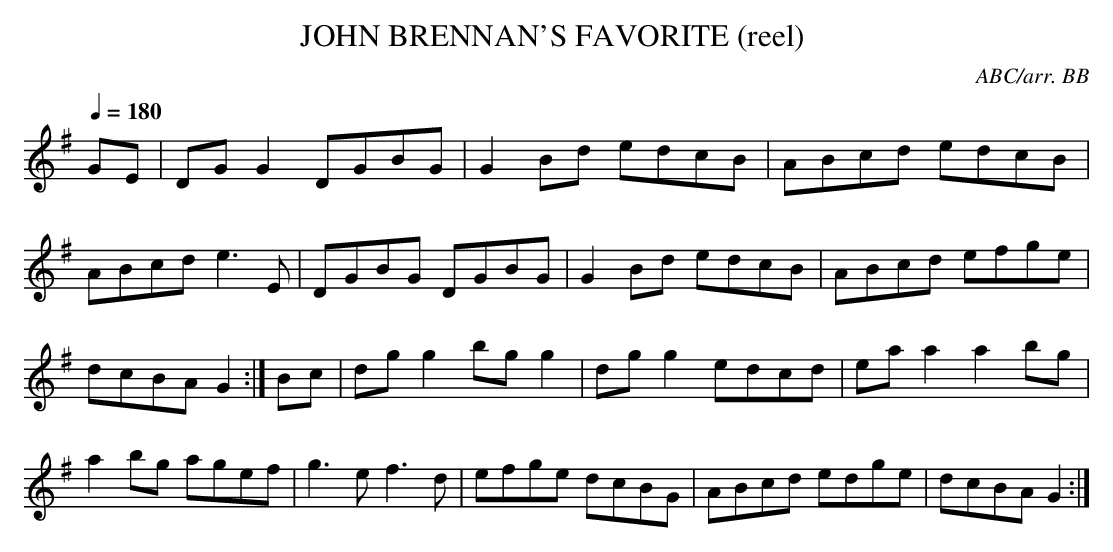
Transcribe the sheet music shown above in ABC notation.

X:1
T:JOHN BRENNAN'S FAVORITE (reel) \
C:ABC/arr. BB\
M:4/4\
L:1/8\
Q:1/4=180\
K:G\
GE|DGG2 DGBG|G2Bd edcB|ABcd edcB|ABcd e3E|\
DGBG DGBG|G2 Bd edcB|ABcd efge|dcBA G2 :|\
Bc|dg g2 bg g2|dg g2 edcd|ea a2 a2 bg|a2 bg agef|\
g3 e f3 d|efge dcBG|ABcd edge|dcBA G2 :|\
\
\
